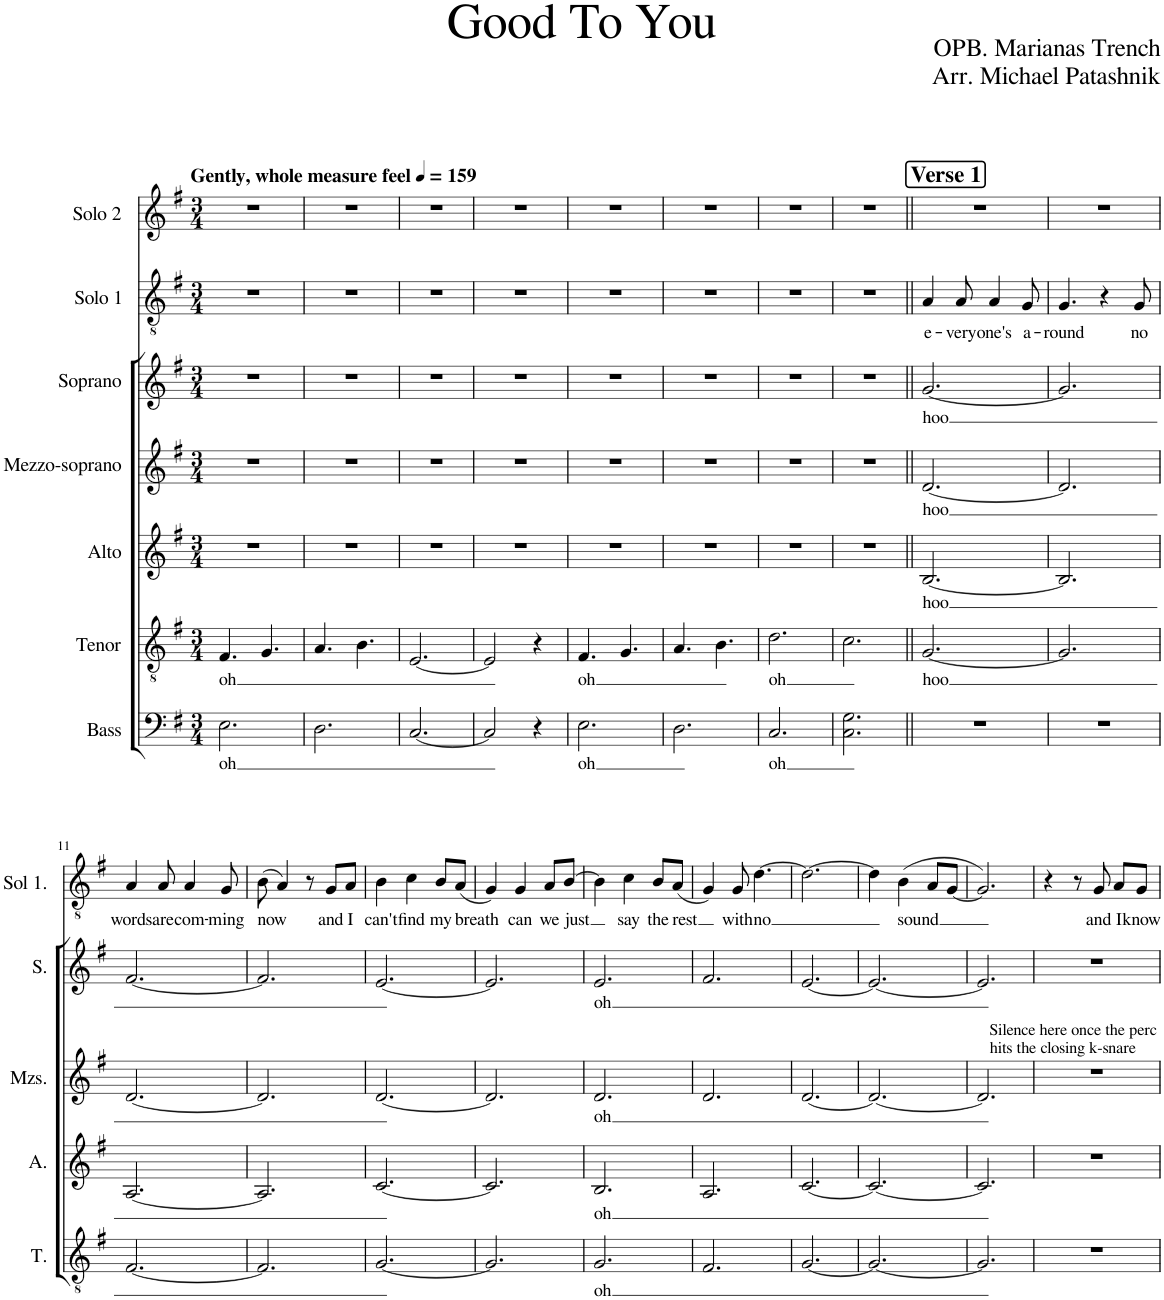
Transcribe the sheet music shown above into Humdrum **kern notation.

**kern	**text	**kern	**text	**kern	**text	**kern	**text	**kern	**text	**kern	**text	**kern
*part7	*part7	*part6	*part6	*part5	*part5	*part4	*part4	*part3	*part3	*part2	*part2	*part1
*staff7	*staff7	*staff6	*staff6	*staff5	*staff5	*staff4	*staff4	*staff3	*staff3	*staff2	*staff2	*staff1
*I"Bass	*	*I"Tenor	*	*I"Alto	*	*I"Mezzo-soprano	*	*I"Soprano	*	*I"Solo 1	*	*I"Solo 2
*I'B.	*	*I'T.	*	*I'A.	*	*I'Mzs.	*	*I'S.	*	*I'Sol 1.	*	*I'Sol 2.
*clefF4	*	*clefGv2	*	*clefG2	*	*clefG2	*	*clefG2	*	*clefGv2	*	*clefG2
*k[f#]	*	*k[f#]	*	*k[f#]	*	*k[f#]	*	*k[f#]	*	*k[f#]	*	*k[f#]
*M3/4	*	*M3/4	*	*M3/4	*	*M3/4	*	*M3/4	*	*M3/4	*	*M3/4
*MM159	*	*MM159	*	*MM159	*	*MM159	*	*MM159	*	*MM159	*	*MM159
=1	=1	=1	=1	=1	=1	=1	=1	=1	=1	=1	=1	=1
!	!	!	!	!	!	!	!	!	!	!	!	!LO:TX:a:B:t=Gently, whole measure feel
!	!LO:LY:b	!	!LO:LY:b	!	!	!	!	!	!	!	!	!
2.E\	oh	4.F#/	oh	2.r	.	2.r	.	2.r	.	2.r	.	2.r
.	.	4.G/	.	.	.	.	.	.	.	.	.	.
=2	=2	=2	=2	=2	=2	=2	=2	=2	=2	=2	=2	=2
2.D\	.	4.A/	.	2.r	.	2.r	.	2.r	.	2.r	.	2.r
.	.	4.B\	.	.	.	.	.	.	.	.	.	.
=3	=3	=3	=3	=3	=3	=3	=3	=3	=3	=3	=3	=3
[2.C/	.	[2.E/	.	2.r	.	2.r	.	2.r	.	2.r	.	2.r
=4	=4	=4	=4	=4	=4	=4	=4	=4	=4	=4	=4	=4
2C/]	.	2E/]	.	2.r	.	2.r	.	2.r	.	2.r	.	2.r
4r	.	4r	.	.	.	.	.	.	.	.	.	.
=5	=5	=5	=5	=5	=5	=5	=5	=5	=5	=5	=5	=5
!	!LO:LY:b	!	!LO:LY:b	!	!	!	!	!	!	!	!	!
2.E\	oh	4.F#/	oh	2.r	.	2.r	.	2.r	.	2.r	.	2.r
.	.	4.G/	.	.	.	.	.	.	.	.	.	.
=6	=6	=6	=6	=6	=6	=6	=6	=6	=6	=6	=6	=6
2.D\	.	4.A/	.	2.r	.	2.r	.	2.r	.	2.r	.	2.r
.	.	4.B\	.	.	.	.	.	.	.	.	.	.
=7	=7	=7	=7	=7	=7	=7	=7	=7	=7	=7	=7	=7
!	!LO:LY:b	!	!LO:LY:b	!	!	!	!	!	!	!	!	!
2.C/	oh	2.d\	oh	2.r	.	2.r	.	2.r	.	2.r	.	2.r
=8	=8	=8	=8	=8	=8	=8	=8	=8	=8	=8	=8	=8
2.C\ 2.G\	.	2.c\	.	2.r	.	2.r	.	2.r	.	2.r	.	2.r
!!LO:REH:place=s1:a:B:cj:fs=14:t=Verse 1
=9||	=9||	=9||	=9||	=9||	=9||	=9||	=9||	=9||	=9||	=9||	=9||	=9||
!	!	!	!LO:LY:b	!	!LO:LY:b	!	!LO:LY:b	!	!LO:LY:b	!	!LO:LY:b	!
2.r	.	[2.G/	hoo	[2.B/	hoo	[2.d/	hoo	[2.g/	hoo	4A/	e-	2.r
!	!	!	!	!	!	!	!	!	!	!	!LO:LY:b	!
.	.	.	.	.	.	.	.	.	.	8A/	-very	.
!	!	!	!	!	!	!	!	!	!	!	!LO:LY:b	!
.	.	.	.	.	.	.	.	.	.	4A/	one's	.
!	!	!	!	!	!	!	!	!	!	!	!LO:LY:b	!
.	.	.	.	.	.	.	.	.	.	8G/	a-	.
=10	=10	=10	=10	=10	=10	=10	=10	=10	=10	=10	=10	=10
!	!	!	!	!	!	!	!	!	!	!	!LO:LY:b	!
2.r	.	2.G/]	.	2.B/]	.	2.d/]	.	2.g/]	.	4.G/	-round	2.r
.	.	.	.	.	.	.	.	.	.	4r	.	.
!	!	!	!	!	!	!	!	!	!	!	!LO:LY:b	!
.	.	.	.	.	.	.	.	.	.	8G/	no	.
!!LO:LB:g=z
=11	=11	=11	=11	=11	=11	=11	=11	=11	=11	=11	=11	=11
!	!	!	!	!	!	!	!	!	!	!	!LO:LY:b	!
2.r	.	[2.F#/	.	[2.A/	.	[2.d/	.	[2.f#/	.	4A/	words	2.r
!	!	!	!	!	!	!	!	!	!	!	!LO:LY:b	!
.	.	.	.	.	.	.	.	.	.	8A/	are	.
!	!	!	!	!	!	!	!	!	!	!	!LO:LY:b	!
.	.	.	.	.	.	.	.	.	.	4A/	com-	.
!	!	!	!	!	!	!	!	!	!	!	!LO:LY:b	!
.	.	.	.	.	.	.	.	.	.	8G/	-ming	.
=12	=12	=12	=12	=12	=12	=12	=12	=12	=12	=12	=12	=12
!	!	!	!	!	!	!	!	!	!	!	!LO:LY:b	!
2.r	.	2.F#/]	.	2.A/]	.	2.d/]	.	2.f#/]	.	(8B\	now	2.r
.	.	.	.	.	.	.	.	.	.	4A/)	.	.
.	.	.	.	.	.	.	.	.	.	8r	.	.
!	!	!	!	!	!	!	!	!	!	!	!LO:LY:b	!
.	.	.	.	.	.	.	.	.	.	8G/L	and	.
!	!	!	!	!	!	!	!	!	!	!	!LO:LY:b	!
.	.	.	.	.	.	.	.	.	.	8A/J	I	.
=13	=13	=13	=13	=13	=13	=13	=13	=13	=13	=13	=13	=13
!	!	!	!	!	!	!	!	!	!	!	!LO:LY:b	!
2.r	.	[2.G/	.	[2.c/	.	[2.d/	.	[2.e/	.	4B\	can't	2.r
!	!	!	!	!	!	!	!	!	!	!	!LO:LY:b	!
.	.	.	.	.	.	.	.	.	.	4c\	find	.
!	!	!	!	!	!	!	!	!	!	!	!LO:LY:b	!
.	.	.	.	.	.	.	.	.	.	8B/L	my	.
!	!	!	!	!	!	!	!	!	!	!	!LO:LY:b	!
.	.	.	.	.	.	.	.	.	.	(8A/J	breath	.
=14	=14	=14	=14	=14	=14	=14	=14	=14	=14	=14	=14	=14
2.r	.	2.G/]	.	2.c/]	.	2.d/]	.	2.e/]	.	4G/)	.	2.r
!	!	!	!	!	!	!	!	!	!	!	!LO:LY:b	!
.	.	.	.	.	.	.	.	.	.	4G/	can	.
!	!	!	!	!	!	!	!	!	!	!	!LO:LY:b	!
.	.	.	.	.	.	.	.	.	.	8A/L	we	.
!	!	!	!	!	!	!	!	!	!	!	!LO:LY:b	!
.	.	.	.	.	.	.	.	.	.	[8B/J	just	.
=15	=15	=15	=15	=15	=15	=15	=15	=15	=15	=15	=15	=15
!	!	!	!LO:LY:b	!	!LO:LY:b	!	!LO:LY:b	!	!LO:LY:b	!	!	!
2.r	.	2.G/	oh	2.B/	oh	2.d/	oh	2.e/	oh	4B\]	.	2.r
!	!	!	!	!	!	!	!	!	!	!	!LO:LY:b	!
.	.	.	.	.	.	.	.	.	.	4c\	say	.
!	!	!	!	!	!	!	!	!	!	!	!LO:LY:b	!
.	.	.	.	.	.	.	.	.	.	8B/L	the	.
!	!	!	!	!	!	!	!	!	!	!	!LO:LY:b	!
.	.	.	.	.	.	.	.	.	.	(8A/J	rest	.
=16	=16	=16	=16	=16	=16	=16	=16	=16	=16	=16	=16	=16
2.r	.	2.F#/	.	2.A/	.	2.d/	.	2.f#/	.	4G/)	.	2.r
!	!	!	!	!	!	!	!	!	!	!	!LO:LY:b	!
.	.	.	.	.	.	.	.	.	.	8G/	with	.
!	!	!	!	!	!	!	!	!	!	!	!LO:LY:b	!
.	.	.	.	.	.	.	.	.	.	[4.d\	no	.
=17	=17	=17	=17	=17	=17	=17	=17	=17	=17	=17	=17	=17
2.r	.	[2.G/	.	[2.c/	.	[2.d/	.	[2.e/	.	2.d\_	.	2.r
=18	=18	=18	=18	=18	=18	=18	=18	=18	=18	=18	=18	=18
2.r	.	2.G/_	.	2.c/_	.	2.d/_	.	2.e/_	.	4d\]	.	2.r
!	!	!	!	!	!	!	!	!	!	!	!LO:LY:b	!
.	.	.	.	.	.	.	.	.	.	(4B\	sound	.
.	.	.	.	.	.	.	.	.	.	8A/L	.	.
.	.	.	.	.	.	.	.	.	.	[8G/J	.	.
=19	=19	=19	=19	=19	=19	=19	=19	=19	=19	=19	=19	=19
2.r	.	2.G/]	.	2.c/]	.	2.d/]	.	2.e/]	.	2.G/])	.	2.r
=20	=20	=20	=20	=20	=20	=20	=20	=20	=20	=20	=20	=20
!	!	!	!	!	!	!	!	!LO:TX:b:t=Silence here once the perc	!	!	!	!
!	!	!	!	!	!	!	!	!LO:TX:b:t=hits the closing k-snare	!	!	!	!
2.r	.	2.r	.	2.r	.	2.r	.	2.r	.	4r	.	2.r
.	.	.	.	.	.	.	.	.	.	8r	.	.
!	!	!	!	!	!	!	!	!	!	!	!LO:LY:b	!
.	.	.	.	.	.	.	.	.	.	8G/	and	.
!	!	!	!	!	!	!	!	!	!	!	!LO:LY:b	!
.	.	.	.	.	.	.	.	.	.	8A/L	I	.
!	!	!	!	!	!	!	!	!	!	!	!LO:LY:b	!
.	.	.	.	.	.	.	.	.	.	8G/J	know	.
=	=	=	=	=	=	=	=	=	=	=	=	=
*-	*-	*-	*-	*-	*-	*-	*-	*-	*-	*-	*-	*-
